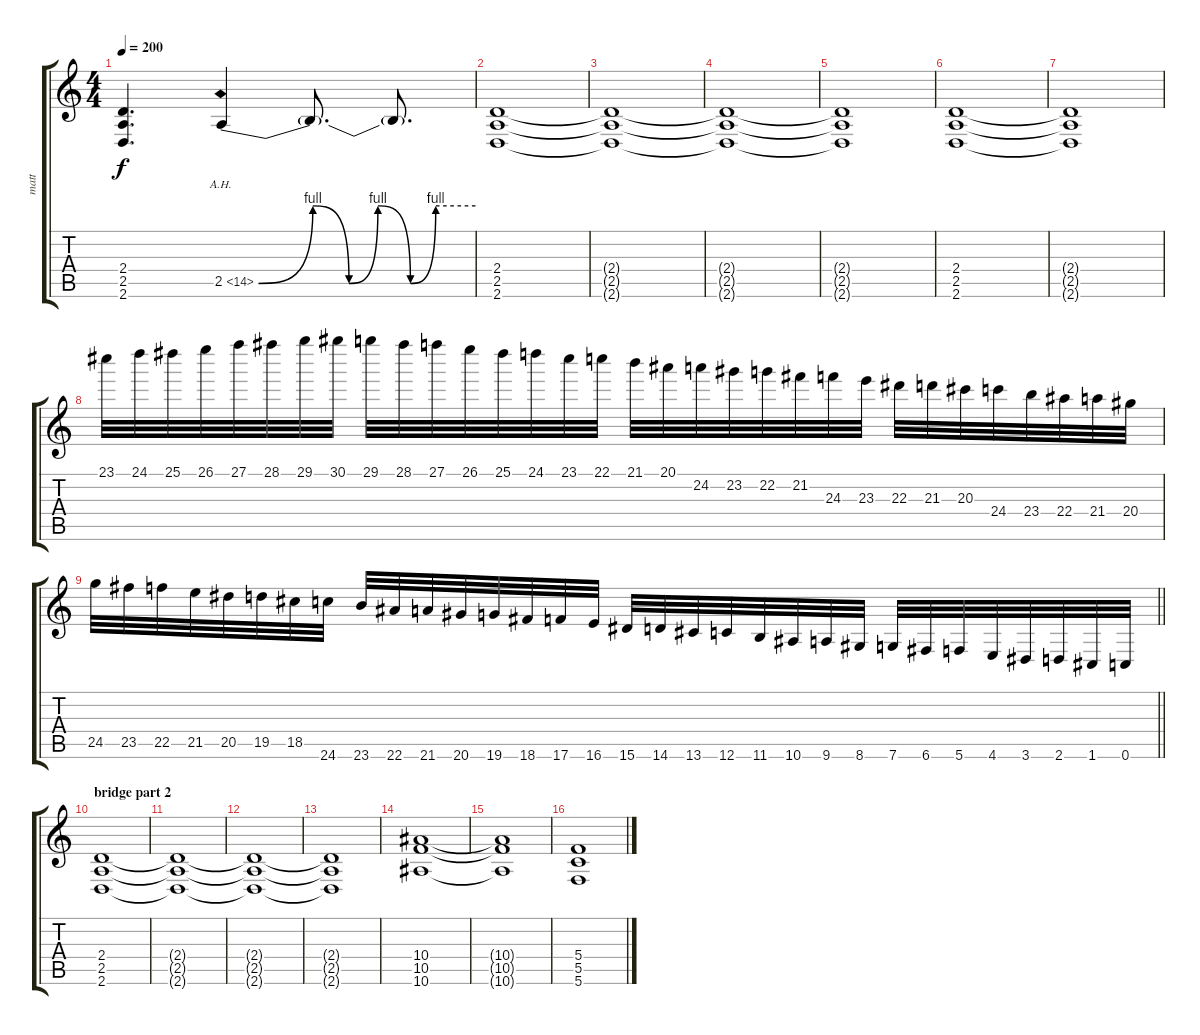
\track ("matt" "matt") {instrument distortionguitar}
\staff {score tabs}
\tuning (D4 A3 F3 C3 G2 C2) {hide}
\ts (4 4)
\tempo 200
\clef g2
\ks c
(2.4{t} 2.5{t} 2.6{t}).4{d dy f} 2.5{be (custom 0 0 15 4 25 0 33 4 42 0 49 4 60 4) ah 12}.4 2.5{t}.8{d} 2.5{t}.8{d} |
(2.4 2.5 2.6).1 |
(2.4{t} 2.5{t} 2.6{t}).1 |
(2.4{t} 2.5{t} 2.6{t}).1 |
(2.4{t} 2.5{t} 2.6{t}).1 |
(2.4 2.5 2.6).1 |
(2.4{t} 2.5{t} 2.6{t}).1 |
23.1.32 24.1.32 25.1.32 26.1.32 27.1.32 28.1.32 29.1.32 30.1.32 29.1.32 28.1.32 27.1.32 26.1.32 25.1.32 24.1.32 23.1.32 22.1.32 21.1.32 20.1.32 24.2.32 23.2.32 22.2.32 21.2.32 24.3.32 23.3.32 22.3.32 21.3.32 20.3.32 24.4.32 23.4.32 22.4.32 21.4.32 20.4.32 |
\barLineRight lightlight
24.5.32 23.5.32 22.5.32 21.5.32 20.5.32 19.5.32 18.5.32 24.6.32 23.6.32 22.6.32 21.6.32 20.6.32 19.6.32 18.6.32 17.6.32 16.6.32 15.6.32 14.6.32 13.6.32 12.6.32 11.6.32 10.6.32 9.6.32 8.6.32 7.6.32 6.6.32 5.6.32 4.6.32 3.6.32 2.6.32 1.6.32 0.6.32 |
\section ("" "bridge part 2")
(2.4 2.5 2.6).1 |
(2.4{t} 2.5{t} 2.6{t}).1 |
(2.4{t} 2.5{t} 2.6{t}).1 |
(2.4{t} 2.5{t} 2.6{t}).1 |
(10.4 10.5 10.6).1 |
(10.4{t} 10.5{t} 10.6{t}).1 |
(5.4 5.5 5.6).1
